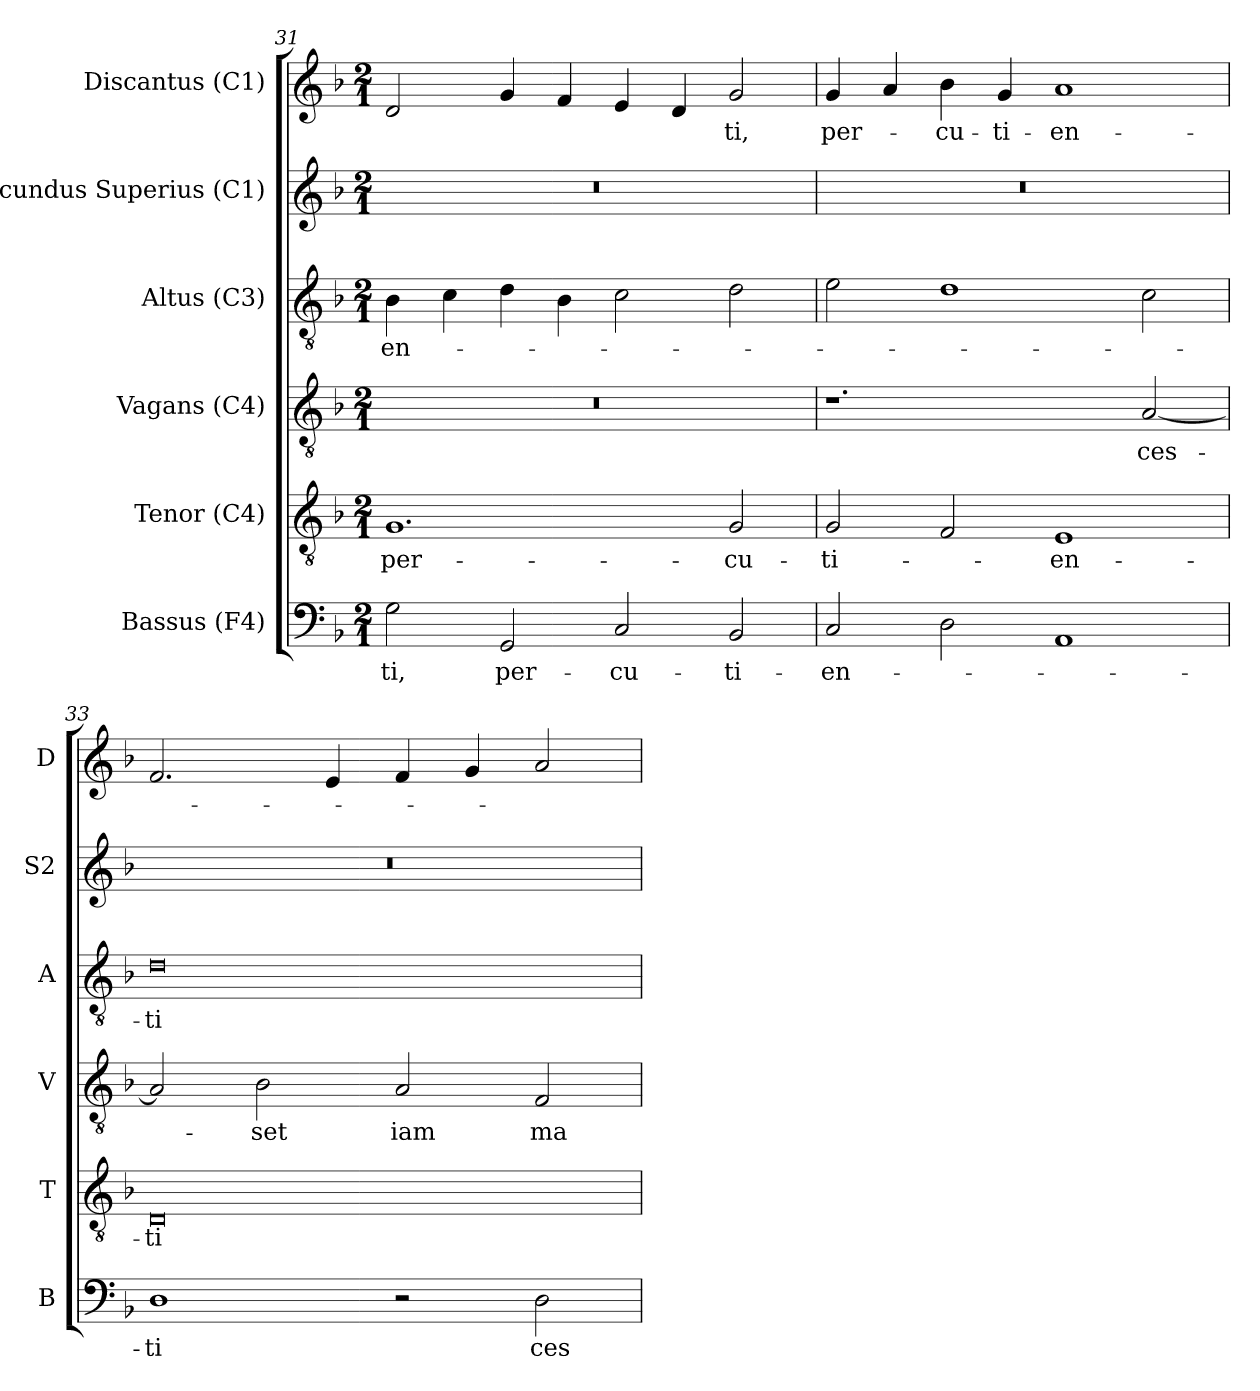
**kern	**text	**kern	**text	**kern	**text	**kern	**text	**kern	**kern	**text
*part6	*part6	*part5	*part5	*part4	*part4	*part3	*part3	*part2	*part1	*part1
*staff6	*staff6	*staff5	*staff5	*staff4	*staff4	*staff3	*staff3	*staff2	*staff1	*staff1
*I"Bassus (F4)	*	*I"Tenor (C4)	*	*I"Vagans (C4)	*	*I"Altus (C3)	*	*I"Secundus Superius (C1)	*I"Discantus (C1)	*
*I'B	*	*I'T	*	*I'V	*	*I'A	*	*I'S2	*I'D	*
!!LO:PB:g=z
*clefF4	*	*clefGv2	*	*clefGv2	*	*clefGv2	*	*clefG2	*clefG2	*
*	*	*	*	*ITrd7c12	*	*	*	*	*	*
*k[b-]	*	*k[b-]	*	*k[b-]	*	*k[b-]	*	*k[b-]	*k[b-]	*
*F:	*	*F:	*	*F:	*	*F:	*	*F:	*F:	*
*M2/1	*	*M2/1	*	*M2/1	*	*M2/1	*	*M2/1	*M2/1	*
=31	=31	=31	=31	=31	=31	=31	=31	=31	=31	=31
!	!LO:LY:b:color=#000000	!	!	!	!	!	!	!	!	!
!	!	!	!LO:LY:b:color=#000000	!LO:N:vis=1	!	!	!	!	!	!
!	!	!	!	!	!	!	!LO:LY:b:color=#000000	!LO:N:vis=1	!	!
2Gi\	-ti,	1.Gi	per-	0r	.	4B-i\	-en-	0r	2di/	.
.	.	.	.	.	.	4ci\	.	.	.	.
!	!LO:LY:b:color=#000000	!	!	!	!	!	!	!	!	!
2GGi/	per-	.	.	.	.	4di\	.	.	4gi/	.
.	.	.	.	.	.	4B-i\	.	.	4fi/	.
!	!LO:LY:b:color=#000000	!	!	!	!	!	!	!	!	!
2Ci/	-cu-	.	.	.	.	2ci\	.	.	4ei/	.
.	.	.	.	.	.	.	.	.	4di/	.
!	!LO:LY:b:color=#000000	!	!	!	!	!	!	!	!	!
!	!	!	!LO:LY:b:color=#000000	!	!	!	!	!	!	!
!	!	!	!	!	!	!	!	!	!	!LO:LY:b:color=#000000
2BB-i/	-ti-	2Gi/	-cu-	.	.	2di\	.	.	2gi/	-ti,
=32	=32	=32	=32	=32	=32	=32	=32	=32	=32	=32
!	!LO:LY:b:color=#000000	!	!	!	!	!	!	!	!	!
!	!	!	!LO:LY:b:color=#000000	!	!	!	!	!LO:N:vis=1	!	!
!	!	!	!	!	!	!	!	!	!	!LO:LY:b:color=#000000
2Ci/	-en-	2Gi/	-ti-	1.r	.	2ei\	.	0r	4gi/	per-
.	.	.	.	.	.	.	.	.	4ai/	.
!	!	!	!	!	!	!	!	!	!	!LO:LY:b:color=#000000
2Di\	.	2Fi/	.	.	.	1di	.	.	4b-i\	-cu-
!	!	!	!	!	!	!	!	!	!	!LO:LY:b:color=#000000
.	.	.	.	.	.	.	.	.	4gi/	-ti-
!	!	!	!LO:LY:b:color=#000000	!	!	!	!	!	!	!
!	!	!	!	!	!	!	!	!	!	!LO:LY:b:color=#000000
1AAi	.	1Ei	-en-	.	.	.	.	.	1ai	-en-
!	!	!	!	!	!LO:LY:b:color=#000000	!	!	!	!	!
.	.	.	.	[2AAi/	ces-	2ci\	.	.	.	.
=33	=33	=33	=33	=33	=33	=33	=33	=33	=33	=33
!	!LO:LY:b:color=#000000	!	!	!	!	!	!	!	!	!
!	!	!	!LO:LY:b:color=#000000	!	!	!	!	!	!	!
!	!	!	!	!	!	!	!LO:LY:b:color=#000000	!LO:N:vis=1	!	!
1Di	-ti	0Di	-ti	2AAi/]	.	0di	-ti	0r	2.fi/	.
!	!	!	!	!	!LO:LY:b:color=#000000	!	!	!	!	!
.	.	.	.	2BB-i\	-set	.	.	.	.	.
.	.	.	.	.	.	.	.	.	4ei/	.
!	!	!	!	!	!LO:LY:b:color=#000000	!	!	!	!	!
2r	.	.	.	2AAi/	iam	.	.	.	4fi/	.
.	.	.	.	.	.	.	.	.	4gi/	.
!	!LO:LY:b:color=#000000	!	!	!	!	!	!	!	!	!
!	!	!	!	!	!LO:LY:b:color=#000000	!	!	!	!	!
2Di\	ces-	.	.	2FFi/	ma-	.	.	.	2ai/	.
=	=	=	=	=	=	=	=	=	=	=
*-	*-	*-	*-	*-	*-	*-	*-	*-	*-	*-
